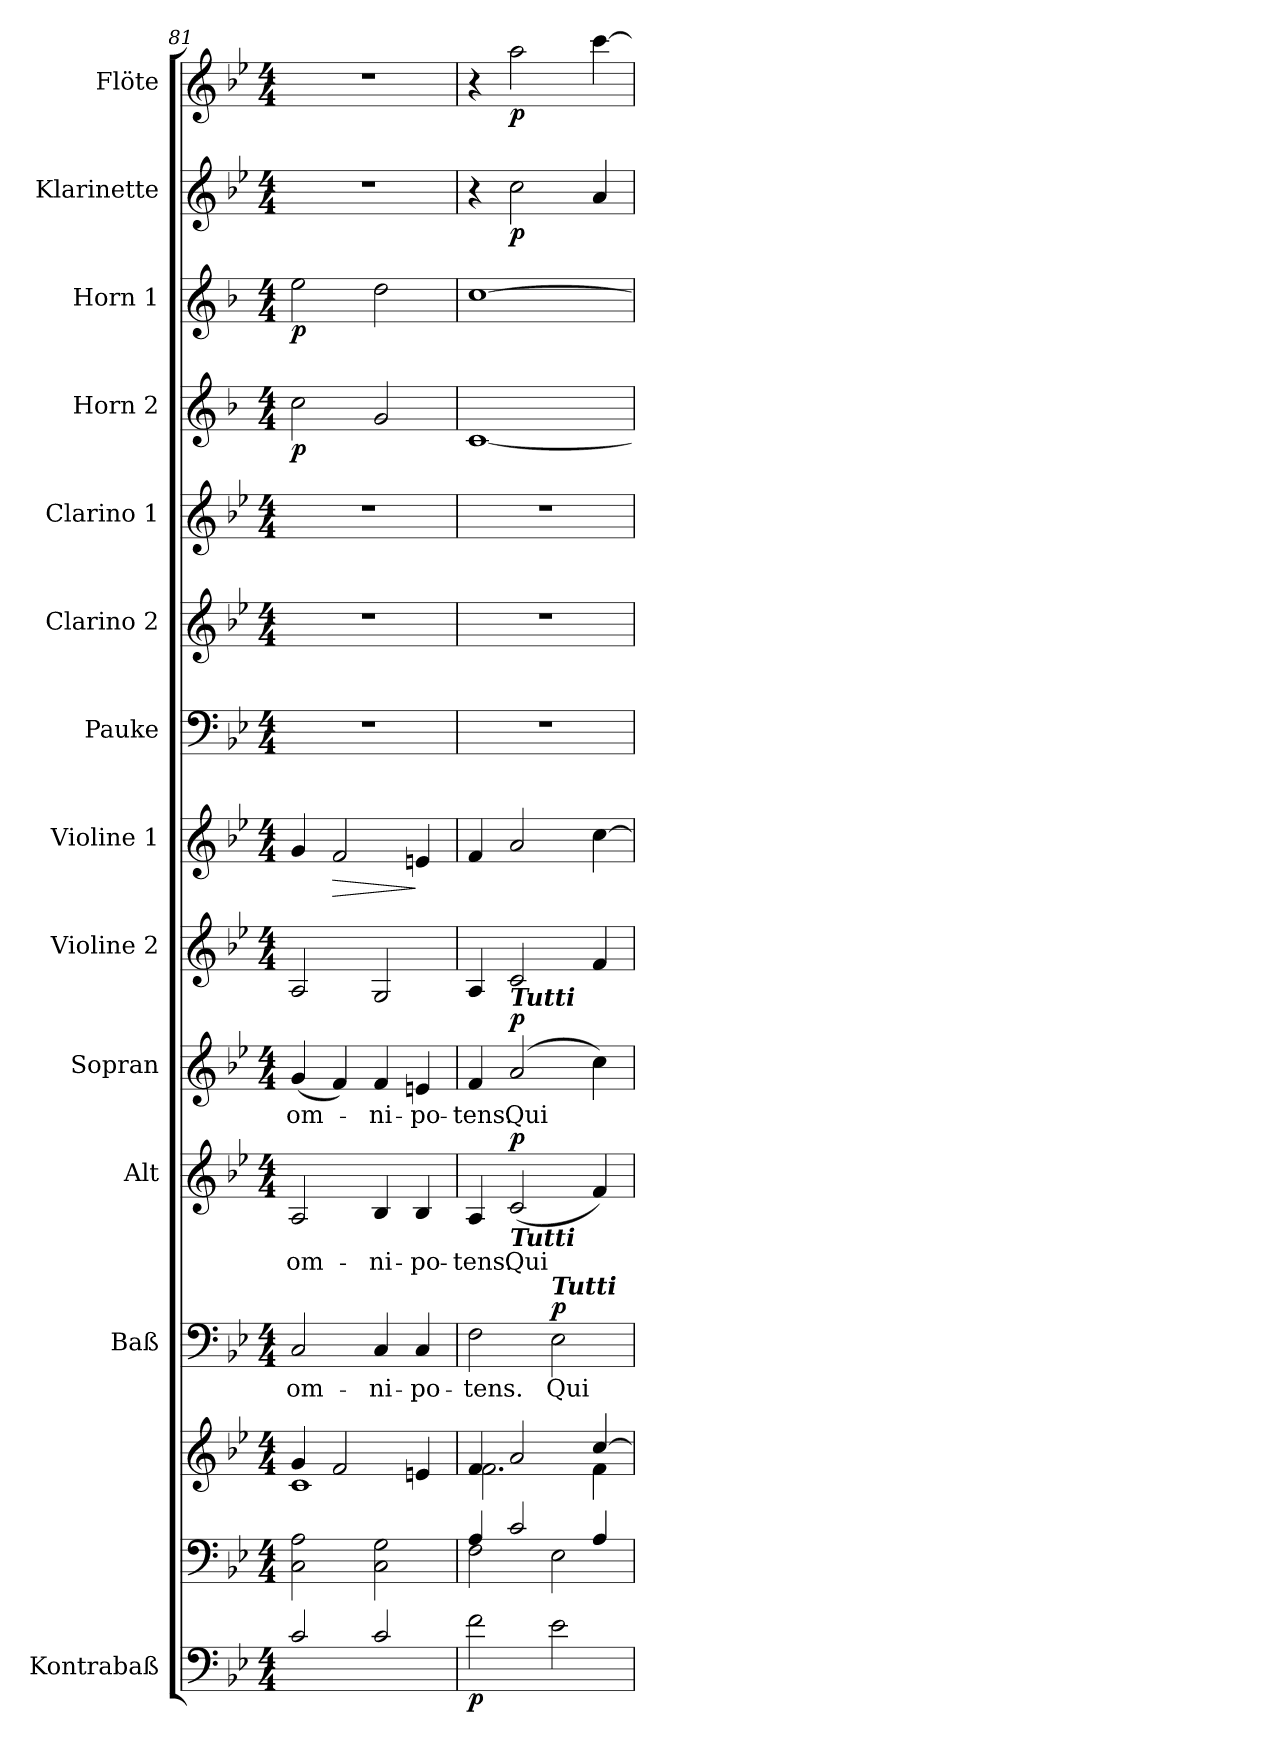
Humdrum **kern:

**kern	**dynam	**kern	**kern	**kern	**text	**dynam	**kern	**text	**dynam	**kern	**text	**dynam	**kern	**kern	**dynam	**kern	**kern	**kern	**kern	**dynam	**kern	**dynam	**kern	**dynam	**kern	**dynam
*part14	*part14	*part13	*part13	*part12	*part12	*part12	*part11	*part11	*part11	*part10	*part10	*part10	*part9	*part8	*part8	*part7	*part6	*part5	*part4	*part4	*part3	*part3	*part2	*part2	*part1	*part1
*staff15	*staff15	*staff14	*staff13	*staff12	*staff12	*staff12	*staff11	*staff11	*staff11	*staff10	*staff10	*staff10	*staff9	*staff8	*staff8	*staff7	*staff6	*staff5	*staff4	*staff4	*staff3	*staff3	*staff2	*staff2	*staff1	*staff1
*I"Kontrabaß	*	*	*	*I"Baß	*	*	*I"Alt	*	*	*I"Sopran	*	*	*I"Violine 2	*I"Violine 1	*	*I"Pauke	*I"Clarino 2	*I"Clarino 1	*I"Horn 2	*	*I"Horn 1	*	*I"Klarinette	*	*I"Flöte	*
*I'Kb	*	*	*	*I'Baß	*	*	*I'Alt	*	*	*I'Sop	*	*	*I'Vln. 2	*I'Vln. 1	*	*I'Pk.	*	*	*I'Hrn. 2	*	*I'Hrn. 1	*	*	*	*I'Fl.	*
*clefF4	*	*clefF4	*clefG2	*clefF4	*	*	*clefG2	*	*	*clefG2	*	*	*clefG2	*clefG2	*	*clefF4	*clefG2	*clefG2	*clefG2	*	*clefG2	*	*clefG2	*	*clefG2	*
*ITrd7c12	*	*	*	*	*	*	*	*	*	*	*	*	*	*	*	*	*ITrd7c12	*ITrd7c12	*ITrd4c7	*	*ITrd4c7	*	*	*	*	*
*k[b-e-]	*	*k[b-e-]	*k[b-e-]	*k[b-e-]	*	*	*k[b-e-]	*	*	*k[b-e-]	*	*	*k[b-e-]	*k[b-e-]	*	*k[b-e-]	*k[b-e-]	*k[b-e-]	*k[b-e-]	*	*k[b-e-]	*	*k[b-e-]	*	*k[b-e-]	*
*B-:	*	*B-:	*B-:	*B-:	*	*	*B-:	*	*	*B-:	*	*	*B-:	*B-:	*	*B-:	*B-:	*B-:	*B-:	*	*B-:	*	*B-:	*	*B-:	*
*M4/4	*	*M4/4	*M4/4	*M4/4	*	*	*M4/4	*	*	*M4/4	*	*	*M4/4	*M4/4	*	*M4/4	*M4/4	*M4/4	*M4/4	*	*M4/4	*	*M4/4	*	*M4/4	*
=81	=81	=81	=81	=81	=81	=81	=81	=81	=81	=81	=81	=81	=81	=81	=81	=81	=81	=81	=81	=81	=81	=81	=81	=81	=81	=81
*	*	*	*^	*	*	*	*	*	*	*	*	*	*	*	*	*	*	*	*	*	*	*	*	*	*	*
!	!	!	!	!	!	!LO:LY:b	!	!	!LO:LY:b	!	!	!LO:LY:b	!	!	!	!	!	!	!	!	!LO:DY:b	!	!LO:DY:b	!	!	!	!
2C/	.	2C\ 2A\	4g/	1c	2C/	om-	.	2A/	om-	.	(<4g/	om-	.	2A/	4g/	.	1r	1r	1r	2f\	p	2a\	p	1r	.	1r	.
!	!	!	!	!	!	!	!	!	!	!	!	!	!	!	!	!LO:HP:b	!	!	!	!	!	!	!	!	!	!	!
.	.	.	2f/	.	.	.	.	.	.	.	4f/)	.	.	.	2f/	>	.	.	.	.	.	.	.	.	.	.	.
!	!	!	!	!	!	!LO:LY:b	!	!	!LO:LY:b	!	!	!LO:LY:b	!	!	!	!	!	!	!	!	!	!	!	!	!	!	!
2C/	.	2C\ 2G\	.	.	4C/	-ni-	.	4B-/	-ni-	.	4f/	-ni-	.	2G/	.	.	.	.	.	2c/	.	2g\	.	.	.	.	.
!	!	!	!	!	!	!LO:LY:b	!	!	!LO:LY:b	!	!	!LO:LY:b	!	!	!	!	!	!	!	!	!	!	!	!	!	!	!
.	.	.	4en/	.	4C/	-po-	.	4B-/	-po-	.	4en/	-po-	.	.	4en/	]	.	.	.	.	.	.	.	.	.	.	.
=82	=82	=82	=82	=82	=82	=82	=82	=82	=82	=82	=82	=82	=82	=82	=82	=82	=82	=82	=82	=82	=82	=82	=82	=82	=82	=82	=82
*	*	*^	*	*	*	*	*	*	*	*	*	*	*	*	*	*	*	*	*	*	*	*	*	*	*	*	*
!	!LO:DY:b	!	!	!	!	!	!LO:LY:b	!	!	!LO:LY:b	!	!	!LO:LY:b	!	!	!	!	!	!	!	!	!	!	!	!	!	!	!
2F\	p	4A/	2F\	4f/	2.f\	2F\	-tens.	.	4A/	-tens.	.	4f/	-tens.	.	4A/	4f/	.	1r	1r	1r	[1F	.	[1f	.	4r	.	4r	.
!	!	!	!	!	!	!	!	!	!	!	!	!LO:TX:a:Bi:t=Tutti	!	!	!	!	!	!	!	!	!	!	!	!	!	!	!	!
!	!	!	!	!	!	!	!	!	!LO:TX:b:Bi:t=Tutti	!	!	!	!	!	!	!	!	!	!	!	!	!	!	!	!	!	!	!
!	!	!	!	!	!	!	!	!	!	!LO:LY:b	!LO:DY:a	!	!LO:LY:b	!LO:DY:a	!	!	!	!	!	!	!	!	!	!	!	!LO:DY:b	!	!LO:DY:b
.	.	2c/	.	2a/	.	.	.	.	(<2c/	Qui	p	(2a/	Qui	p	2c/	2a/	.	.	.	.	.	.	.	.	2cc\	p	2aa\	p
!	!	!	!	!	!	!LO:TX:a:Bi:t=Tutti	!	!	!	!	!	!	!	!	!	!	!	!	!	!	!	!	!	!	!	!	!	!
!	!	!	!	!	!	!	!LO:LY:b	!LO:DY:a	!	!	!	!	!	!	!	!	!	!	!	!	!	!	!	!	!	!	!	!
2E-\	.	.	2E-\	.	.	2E-\	Qui	p	.	.	.	.	.	.	.	.	.	.	.	.	.	.	.	.	.	.	.	.
.	.	4A/	.	[>4cc/	4f\	.	.	.	4f/)	.	.	4cc\)	.	.	4f/	[4cc\	.	.	.	.	.	.	.	.	4a/	.	[4ccc\	.
*	*	*v	*v	*	*	*	*	*	*	*	*	*	*	*	*	*	*	*	*	*	*	*	*	*	*	*	*	*
*	*	*	*v	*v	*	*	*	*	*	*	*	*	*	*	*	*	*	*	*	*	*	*	*	*	*	*	*
=	=	=	=	=	=	=	=	=	=	=	=	=	=	=	=	=	=	=	=	=	=	=	=	=	=	=
*-	*-	*-	*-	*-	*-	*-	*-	*-	*-	*-	*-	*-	*-	*-	*-	*-	*-	*-	*-	*-	*-	*-	*-	*-	*-	*-
